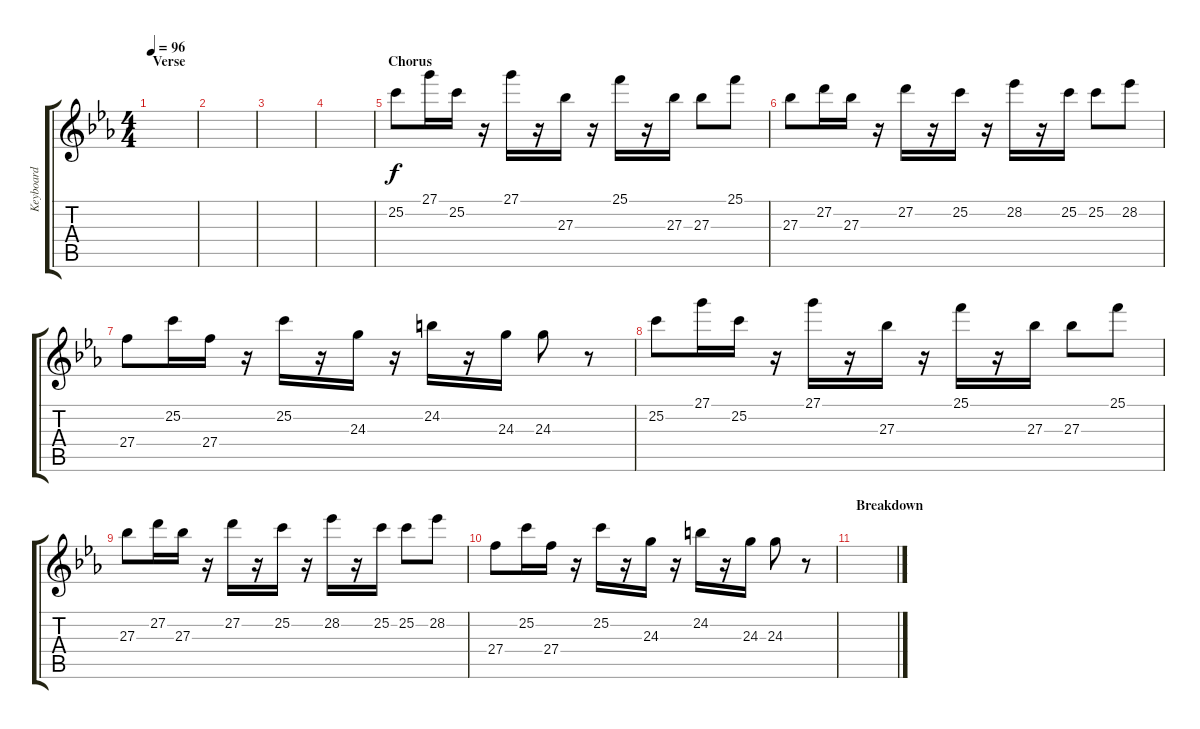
\track ("Keyboard" "Keyboard") {instrument vibraphone}
\staff {score tabs}
\tuning (E4 B3 G3 D3 A2 E2) {hide}
\ts (4 4)
\section ("" "Verse")
\tempo 96
\clef g2
\ks eb
|
|
|
|
\section ("" "Chorus")
25.2.8 27.1.16 25.2.16 r.16 27.1.16 r.16 27.3.16 r.16 25.1.16 r.16 27.3.16 27.3.8 25.1.8 |
27.3.8 27.2.16 27.3.16 r.16 27.2.16 r.16 25.2.16 r.16 28.2.16 r.16 25.2.16 25.2.8 28.2.8 |
27.4.8 25.2.16 27.4.16 r.16 25.2.16 r.16 24.3.16 r.16 24.2.16 r.16 24.3.16 24.3.8 r.8 |
25.2.8 27.1.16 25.2.16 r.16 27.1.16 r.16 27.3.16 r.16 25.1.16 r.16 27.3.16 27.3.8 25.1.8 |
27.3.8 27.2.16 27.3.16 r.16 27.2.16 r.16 25.2.16 r.16 28.2.16 r.16 25.2.16 25.2.8 28.2.8 |
27.4.8 25.2.16 27.4.16 r.16 25.2.16 r.16 24.3.16 r.16 24.2.16 r.16 24.3.16 24.3.8 r.8 |
\section ("" "Breakdown")
